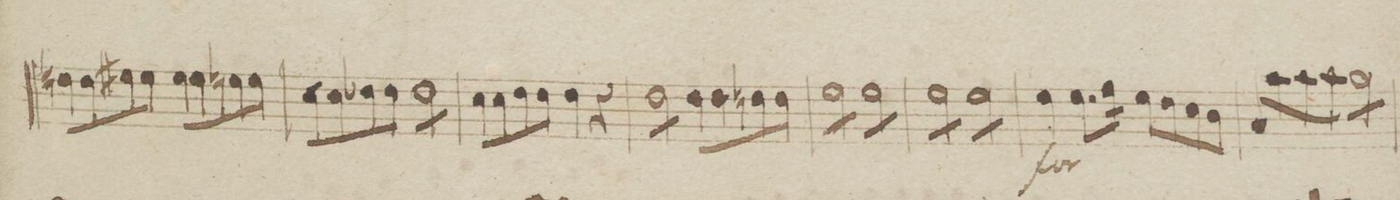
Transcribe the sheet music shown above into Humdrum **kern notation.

**kern	**dynam
*I"Viola	*
*clefC3	*
*k[b-e-]	*
*met(c)	*
*M4/4	*
8en\L	.
8e\	.
8f#X\	.
8f#\J	.
8f#\L	.
8f#\	.
8fn\	.
8f\J	.
=70	=70
8d\L	.
8d\	.
8e-X\	.
8e-\J	.
*tremolo	*
8e-\L	.
8e-\	.
8e-\	.
8e-\J	.
*Xtremolo	*
=71	=71
8d\L	.
8d\	.
8e-\	.
8e-\J	.
4e-\	.
4r	.
=72	=72
*tremolo	*
8e-\L	.
8e-\	.
8e-\	.
8e-\J	.
*Xtremolo	*
8e-\L	.
8e-\	.
8en\	.
8e\J	.
=73	=73
*tremolo	*
8f\L	.
8f\	.
8f\	.
8f\J	.
8f\L	.
8f\	.
8f\	.
8f\J	.
=74	=74
8f\L	.
8f\	.
8f\	.
8f\J	.
8f\L	.
8f\	.
8f\	.
8f\J	.
*Xtremolo	*
=75	=75
4f\	f
8.f\L	.
16g\Jk	.
8f\L	.
8e-\	.
8d\	.
8c\J	.
=76	=76
8B-/L	.
8b-\	.
8b-\	.
8b-\J	.
*tremolo	*
8a\L	.
8a\	.
8a\	.
8a\J	.
=77	=77
*-	*-
